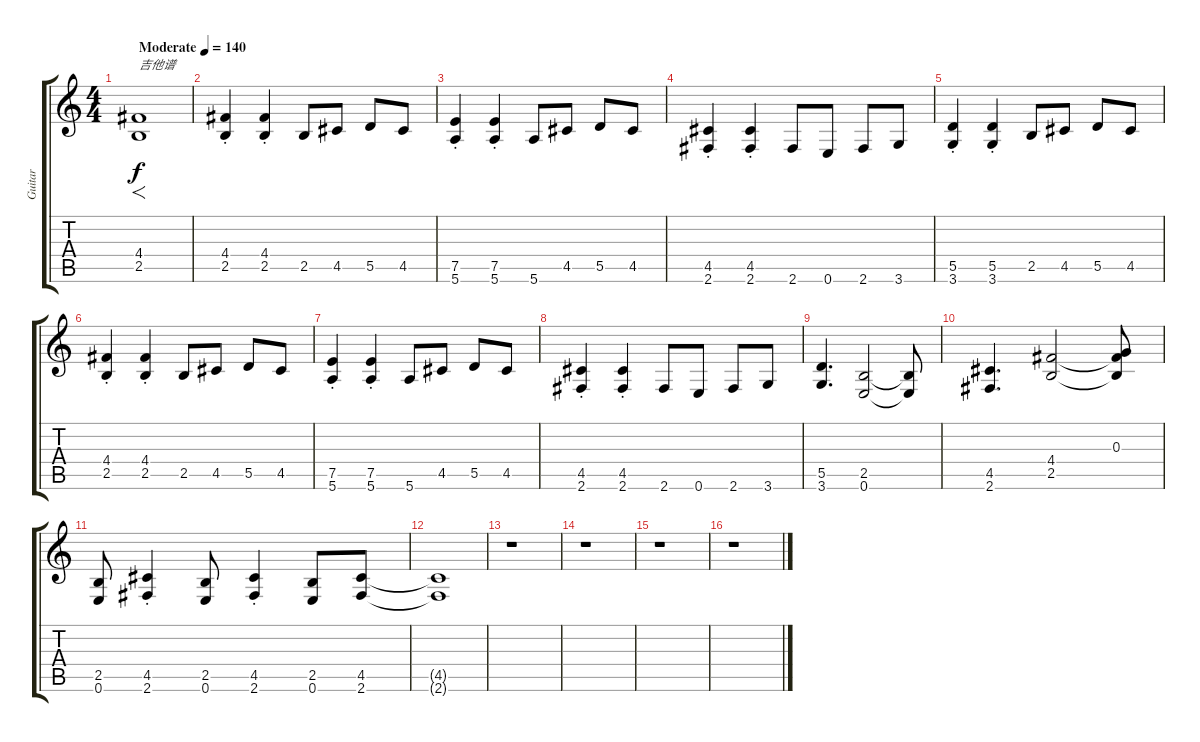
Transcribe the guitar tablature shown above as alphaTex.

\track ("Guitar" "Guitar") {instrument distortionguitar}
\staff {score tabs}
\tuning (E4 B3 G3 D3 A2 E2) {hide}
\ts (4 4)
\tempo (140 "Moderate")
\clef g2
\ks c
(4.4 2.5).1{f txt "吉他谱" dy f instrument distortionguitar} |
(4.4{st} 2.5{st}).4 (4.4{st} 2.5{st}).4 2.5.8 4.5.8 5.5.8 4.5.8 |
(7.5{st} 5.6{st}).4 (7.5{st} 5.6{st}).4 5.6.8 4.5.8 5.5.8 4.5.8 |
(4.5{st} 2.6{st}).4 (4.5{st} 2.6{st}).4 2.6.8 0.6.8 2.6.8 3.6.8 |
(5.5{st} 3.6{st}).4 (5.5{st} 3.6{st}).4 2.5.8 4.5.8 5.5.8 4.5.8 |
(4.4{st} 2.5{st}).4 (4.4{st} 2.5{st}).4 2.5.8 4.5.8 5.5.8 4.5.8 |
(7.5{st} 5.6{st}).4 (7.5{st} 5.6{st}).4 5.6.8 4.5.8 5.5.8 4.5.8 |
(4.5{st} 2.6{st}).4 (4.5{st} 2.6{st}).4 2.6.8 0.6.8 2.6.8 3.6.8 |
(5.5 3.6).4{d} (2.5 0.6).2 (2.5{t} 0.6{t}).8 |
(4.5 2.6).4{d} (4.4 2.5).2 (0.3 4.4{t} 2.5{t}).8 |
(2.5 0.6).8 (4.5{st} 2.6{st}).4 (2.5 0.6).8 (4.5{st} 2.6{st}).4 (2.5 0.6).8 (4.5 2.6).8 |
(4.5{t} 2.6{t}).1 |
r.1 |
r.1 |
r.1 |
r.1
